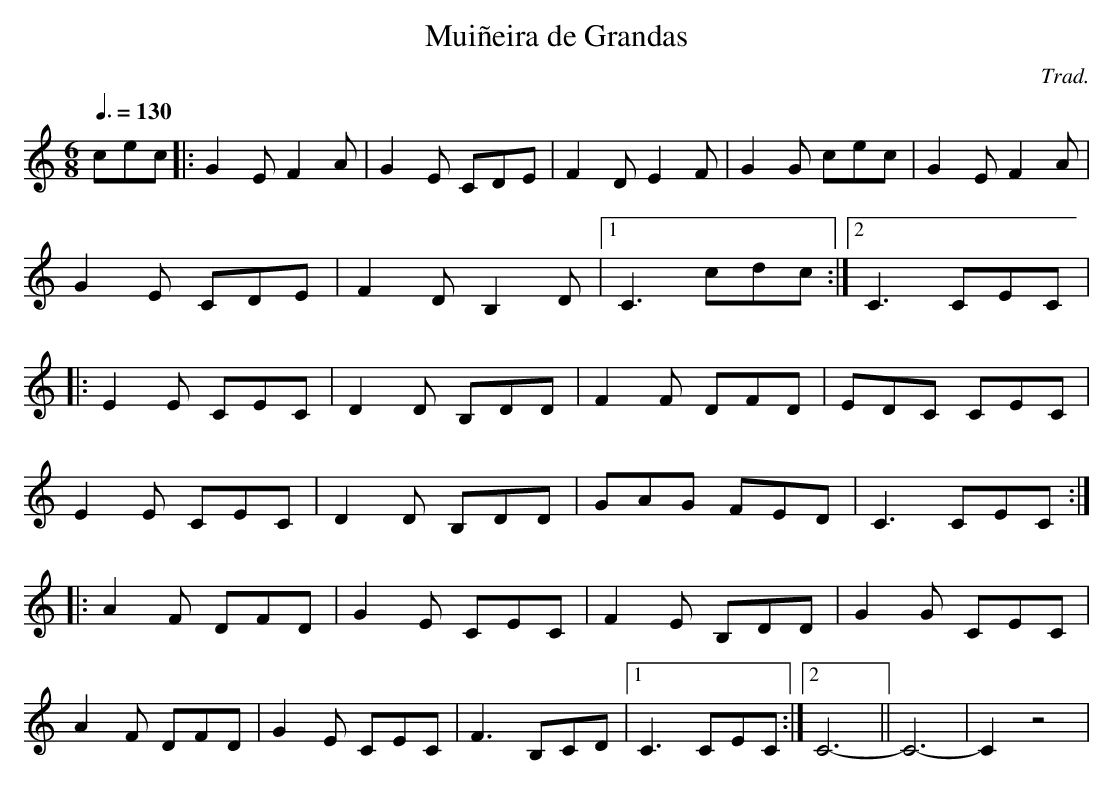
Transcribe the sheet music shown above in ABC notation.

X:1
T:Muiñeira de Grandas
C:Trad.
M:6/8
L:1/8
Q:3/8=130
K:C
cec|: G2 E F2 A|G2 E CDE|F2 D E2 F|G2 G cec|G2 E F2 A|
G2 E CDE|F2 D B,2 D|1 C3 cdc :|2 C3 CEC|
|: E2 E CEC|D2 D B,DD|F2 F DFD|EDC CEC|
E2 E CEC|D2 D B,DD|GAG FED|C3 CEC :|
|: A2 F DFD|G2 E CEC|F2 E B,DD|G2 G CEC|
A2 F DFD|G2 E CEC|F3 B,CD|1 C3 CEC :|2 C6-||C6-|C2 z4|
